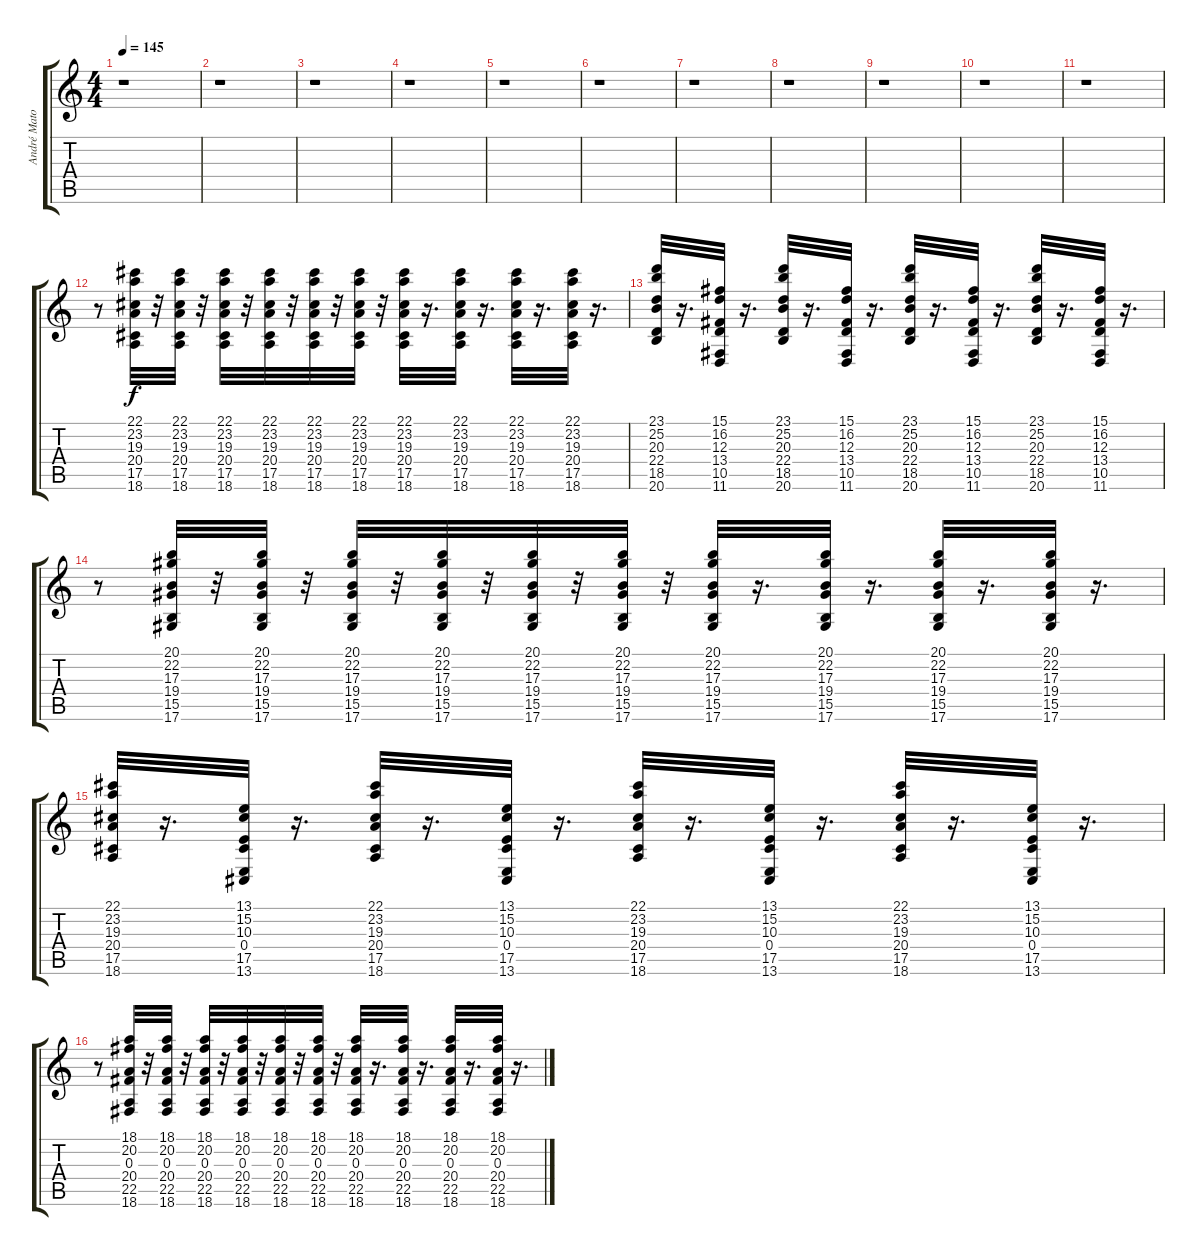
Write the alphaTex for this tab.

\track ("André Matos - SynthStrings" "André Mato") {instrument synthstrings1}
\staff {score tabs}
\tuning (Eb4 Bb3 Gb3 Db3 Ab2 Eb2) {hide}
\ts (4 4)
\tempo 145
\clef g2
\ks c
r.1{dy f} |
r.1 |
r.1 |
r.1 |
r.1 |
r.1 |
r.1 |
r.1 |
r.1 |
r.1 |
r.1 |
r.8 (22.1 23.2 19.3 20.4 17.5 18.6).32 r.32 (22.1 23.2 19.3 20.4 17.5 18.6).32 r.32 (22.1 23.2 19.3 20.4 17.5 18.6).32 r.32 (22.1 23.2 19.3 20.4 17.5 18.6).32 r.32 (22.1 23.2 19.3 20.4 17.5 18.6).32 r.32 (22.1 23.2 19.3 20.4 17.5 18.6).32 r.32 (22.1 23.2 19.3 20.4 17.5 18.6).32 r.16{d} (22.1 23.2 19.3 20.4 17.5 18.6).32 r.16{d} (22.1 23.2 19.3 20.4 17.5 18.6).32 r.16{d} (22.1 23.2 19.3 20.4 17.5 18.6).32 r.16{d} |
(23.1 25.2 20.3 22.4 18.5 20.6).32 r.16{d} (15.1 16.2 12.3 13.4 10.5 11.6).32 r.16{d} (23.1 25.2 20.3 22.4 18.5 20.6).32 r.16{d} (15.1 16.2 12.3 13.4 10.5 11.6).32 r.16{d} (23.1 25.2 20.3 22.4 18.5 20.6).32 r.16{d} (15.1 16.2 12.3 13.4 10.5 11.6).32 r.16{d} (23.1 25.2 20.3 22.4 18.5 20.6).32 r.16{d} (15.1 16.2 12.3 13.4 10.5 11.6).32 r.16{d} |
r.8 (20.1 22.2 17.3 19.4 15.5 17.6).32 r.32 (20.1 22.2 17.3 19.4 15.5 17.6).32 r.32 (20.1 22.2 17.3 19.4 15.5 17.6).32 r.32 (20.1 22.2 17.3 19.4 15.5 17.6).32 r.32 (20.1 22.2 17.3 19.4 15.5 17.6).32 r.32 (20.1 22.2 17.3 19.4 15.5 17.6).32 r.32 (20.1 22.2 17.3 19.4 15.5 17.6).32 r.16{d} (20.1 22.2 17.3 19.4 15.5 17.6).32 r.16{d} (20.1 22.2 17.3 19.4 15.5 17.6).32 r.16{d} (20.1 22.2 17.3 19.4 15.5 17.6).32 r.16{d} |
(22.1 23.2 19.3 20.4 17.5 18.6).32 r.16{d} (13.1 15.2 10.3 0.4 17.5 13.6).32 r.16{d} (22.1 23.2 19.3 20.4 17.5 18.6).32 r.16{d} (13.1 15.2 10.3 0.4 17.5 13.6).32 r.16{d} (22.1 23.2 19.3 20.4 17.5 18.6).32 r.16{d} (13.1 15.2 10.3 0.4 17.5 13.6).32 r.16{d} (22.1 23.2 19.3 20.4 17.5 18.6).32 r.16{d} (13.1 15.2 10.3 0.4 17.5 13.6).32 r.16{d} |
r.8 (18.1 20.2 0.3 20.4 22.5 18.6).32 r.32 (18.1 20.2 0.3 20.4 22.5 18.6).32 r.32 (18.1 20.2 0.3 20.4 22.5 18.6).32 r.32 (18.1 20.2 0.3 20.4 22.5 18.6).32 r.32 (18.1 20.2 0.3 20.4 22.5 18.6).32 r.32 (18.1 20.2 0.3 20.4 22.5 18.6).32 r.32 (18.1 20.2 0.3 20.4 22.5 18.6).32 r.16{d} (18.1 20.2 0.3 20.4 22.5 18.6).32 r.16{d} (18.1 20.2 0.3 20.4 22.5 18.6).32 r.16{d} (18.1 20.2 0.3 20.4 22.5 18.6).32 r.16{d}
